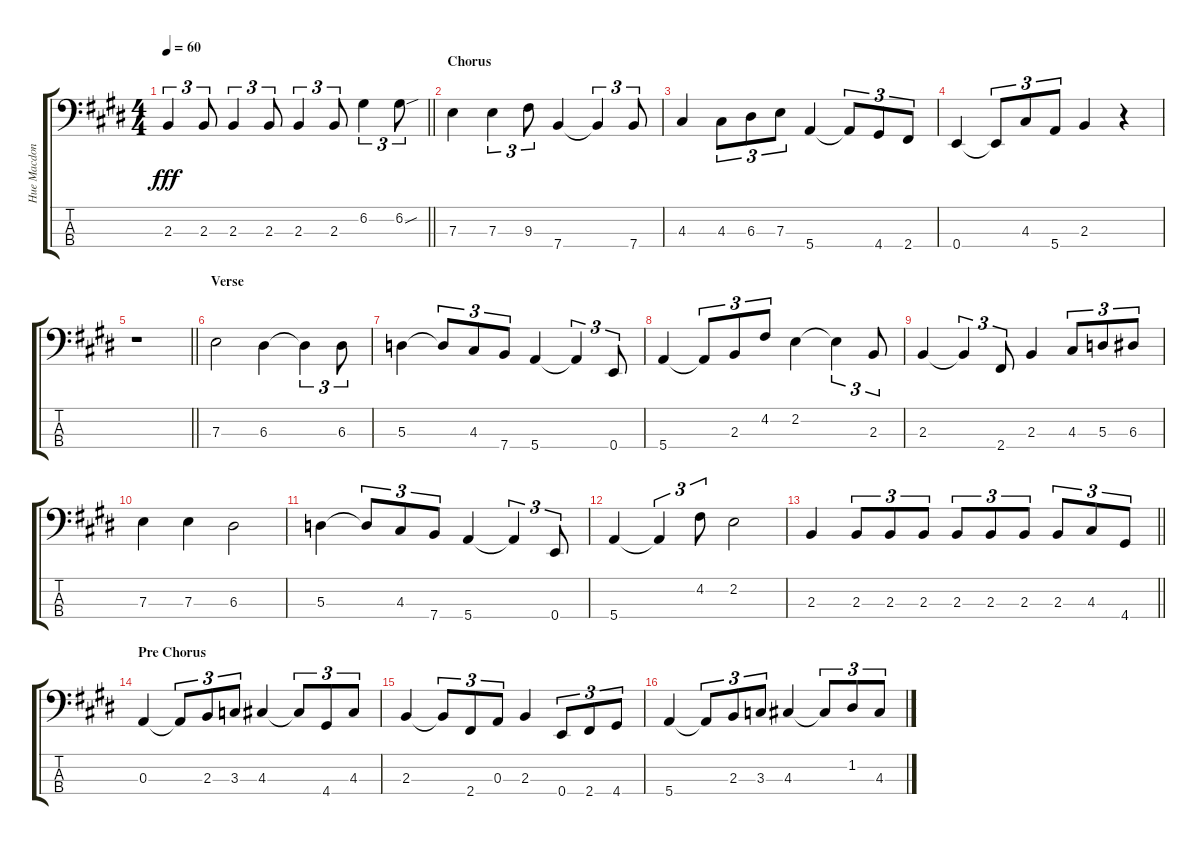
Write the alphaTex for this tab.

\track ("Hue Macdonald" "Hue Macdon") {instrument electricbassfinger}
\staff {score tabs}
\tuning (G2 D2 A1 E1) {hide}
\ts (4 4)
\tempo 60
\clef f4
\barLineRight lightlight
\ks e
2.3.4{tu (3 2) dy fff} 2.3.8{tu (3 2)} 2.3.4{tu (3 2)} 2.3.8{tu (3 2)} 2.3.4{tu (3 2)} 2.3.8{tu (3 2)} 6.2.4{tu (3 2)} 6.2{sou}.8{tu (3 2)} |
\section ("" "Chorus")
7.3.4 7.3.4{tu (3 2)} 9.3.8{tu (3 2)} 7.4.4 7.4{t}.4{tu (3 2)} 7.4.8{tu (3 2)} |
4.3.4 4.3.8{tu (3 2)} 6.3.8{tu (3 2)} 7.3.8{tu (3 2)} 5.4.4 5.4{t}.8{tu (3 2)} 4.4.8{tu (3 2)} 2.4.8{tu (3 2)} |
0.4.4 0.4{t}.8{tu (3 2)} 4.3.8{tu (3 2)} 5.4.8{tu (3 2)} 2.3.4 r.4 |
\barLineRight lightlight
r.1 |
\section ("" "Verse")
7.3.2 6.3.4 6.3{t}.4{tu (3 2)} 6.3.8{tu (3 2)} |
5.3.4 5.3{t}.8{tu (3 2)} 4.3.8{tu (3 2)} 7.4.8{tu (3 2)} 5.4.4 5.4{t}.4{tu (3 2)} 0.4.8{tu (3 2)} |
5.4.4 5.4{t}.8{tu (3 2)} 2.3.8{tu (3 2)} 4.2.8{tu (3 2)} 2.2.4 2.2{t}.4{tu (3 2)} 2.3.8{tu (3 2)} |
2.3.4 2.3{t}.4{tu (3 2)} 2.4.8{tu (3 2)} 2.3.4 4.3.8{tu (3 2)} 5.3.8{tu (3 2)} 6.3.8{tu (3 2)} |
7.3.4 7.3.4 6.3.2 |
5.3.4 5.3{t}.8{tu (3 2)} 4.3.8{tu (3 2)} 7.4.8{tu (3 2)} 5.4.4 5.4{t}.4{tu (3 2)} 0.4.8{tu (3 2)} |
5.4.4 5.4{t}.4{tu (3 2)} 4.2.8{tu (3 2)} 2.2.2 |
\barLineRight lightlight
2.3.4 2.3.8{tu (3 2)} 2.3.8{tu (3 2)} 2.3.8{tu (3 2)} 2.3.8{tu (3 2)} 2.3.8{tu (3 2)} 2.3.8{tu (3 2)} 2.3.8{tu (3 2)} 4.3.8{tu (3 2)} 4.4.8{tu (3 2)} |
\section ("" "Pre Chorus")
0.3.4 0.3{t}.8{tu (3 2)} 2.3.8{tu (3 2)} 3.3.8{tu (3 2)} 4.3.4 4.3{t}.8{tu (3 2)} 4.4.8{tu (3 2)} 4.3.8{tu (3 2)} |
2.3.4 2.3{t}.8{tu (3 2)} 2.4.8{tu (3 2)} 0.3.8{tu (3 2)} 2.3.4 0.4.8{tu (3 2)} 2.4.8{tu (3 2)} 4.4.8{tu (3 2)} |
5.4.4 5.4{t}.8{tu (3 2)} 2.3.8{tu (3 2)} 3.3.8{tu (3 2)} 4.3.4 4.3{t}.8{tu (3 2)} 1.2.8{tu (3 2)} 4.3.8{tu (3 2)}
